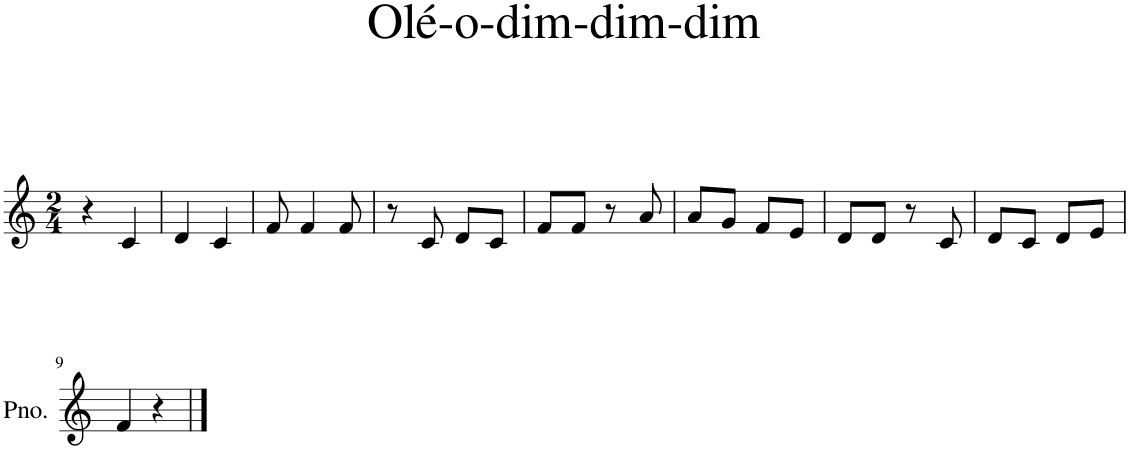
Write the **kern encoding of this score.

**kern
*part1
*staff1
*I"Piano
*I'Pno.
*clefG2
*k[]
*M2/4
=1
4r
4c/
=2
4d/
4c/
=3
8f/
4f/
8f/
=4
8r
8c/
8d/L
8c/J
=5
8f/L
8f/J
8r
8a/
=6
8a/L
8g/J
8f/L
8e/J
=7
8d/L
8d/J
8r
8c/
=8
8d/L
8c/J
8d/L
8e/J
!!LO:LB:g=z
=9
4f/
4r
==
*-
